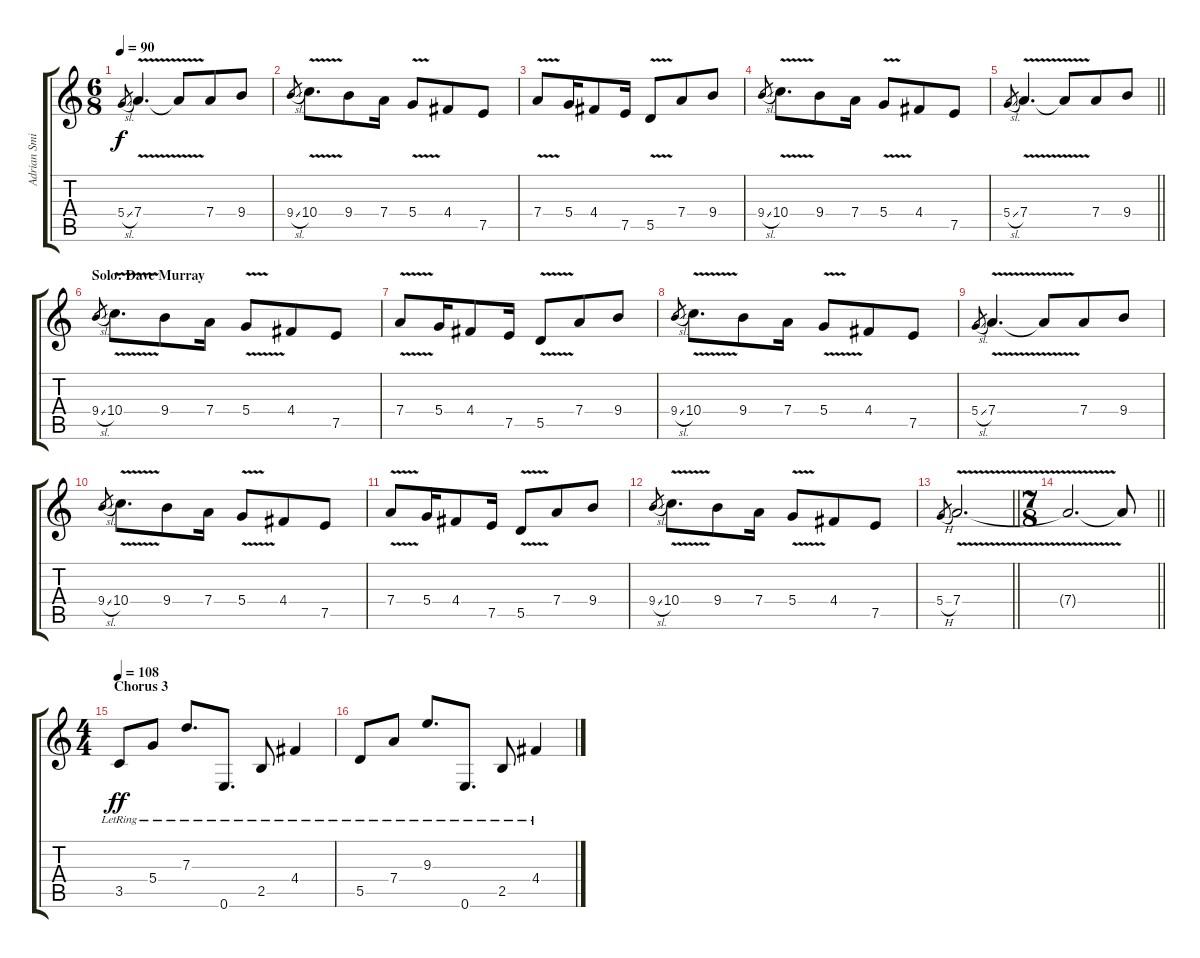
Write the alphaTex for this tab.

\track ("Adrian Smith" "Adrian Smi") {instrument overdrivenguitar}
\staff {score tabs}
\tuning (E4 B3 G3 D3 A2 E2) {hide}
\ts (6 8)
\tempo 90
\clef g2
\ks c
5.4{sl}.8{gr dy f} 7.4{v}.4{d} 7.4{t}.8 7.4.8 9.4.8 |
9.4{sl}.8{gr} 10.4{v}.8{d} 9.4.8 7.4.16 5.4{v}.8 4.4.8 7.5.8 |
7.4{v}.8 5.4.16 4.4.8 7.5.16 5.5{v}.8 7.4.8 9.4.8 |
9.4{sl}.8{gr} 10.4{v}.8{d} 9.4.8 7.4.16 5.4{v}.8 4.4.8 7.5.8 |
\barLineRight lightlight
5.4{sl}.8{gr} 7.4{v}.4{d} 7.4{t}.8 7.4.8 9.4.8 |
\section ("" "Solo: Dave Murray")
9.4{sl}.8{gr} 10.4{v}.8{d} 9.4.8 7.4.16 5.4{v}.8 4.4.8 7.5.8 |
7.4{v}.8 5.4.16 4.4.8 7.5.16 5.5{v}.8 7.4.8 9.4.8 |
9.4{sl}.8{gr} 10.4{v}.8{d} 9.4.8 7.4.16 5.4{v}.8 4.4.8 7.5.8 |
5.4{sl}.8{gr} 7.4{v}.4{d} 7.4{t}.8 7.4.8 9.4.8 |
9.4{sl}.8{gr} 10.4{v}.8{d} 9.4.8 7.4.16 5.4{v}.8 4.4.8 7.5.8 |
7.4{v}.8 5.4.16 4.4.8 7.5.16 5.5{v}.8 7.4.8 9.4.8 |
9.4{sl}.8{gr} 10.4{v}.8{d} 9.4.8 7.4.16 5.4{v}.8 4.4.8 7.5.8 |
\barLineRight lightlight
5.4{h}.8{gr} 7.4{v}.2{d} |
\ts (7 8)
\barLineRight lightlight
7.4{t}.2{d} 7.4{t}.8 |
\ts (4 4)
\section ("" "Chorus 3")
\tempo 108
3.5{lr}.8{dy ff} 5.4{lr}.8 7.3{lr}.8{d} 0.6{lr}.8{d} 2.5{lr}.8 4.4{lr}.4 |
5.5{lr}.8 7.4{lr}.8 9.3{lr}.8{d} 0.6{lr}.8{d} 2.5{lr}.8 4.4{lr}.4
